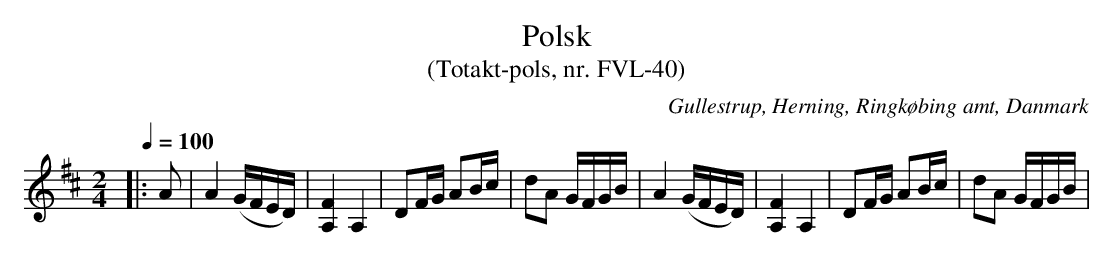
X:1
T:Polsk
T:(Totakt-pols, nr. FVL-40)
O:Gullestrup, Herning, Ringkøbing amt, Danmark
M:2/4
L:1/8
Q:1/4=100
K:D
|: A | A2 (G/F/E/D/) | [A,F]2 A,2 | DF/G/ AB/c/ | dA G/F/G/B/ | A2 (G/F/E/D/) | [A,F]2 A,2 | DF/G/ AB/c/ | dA G/F/G/B/ |
